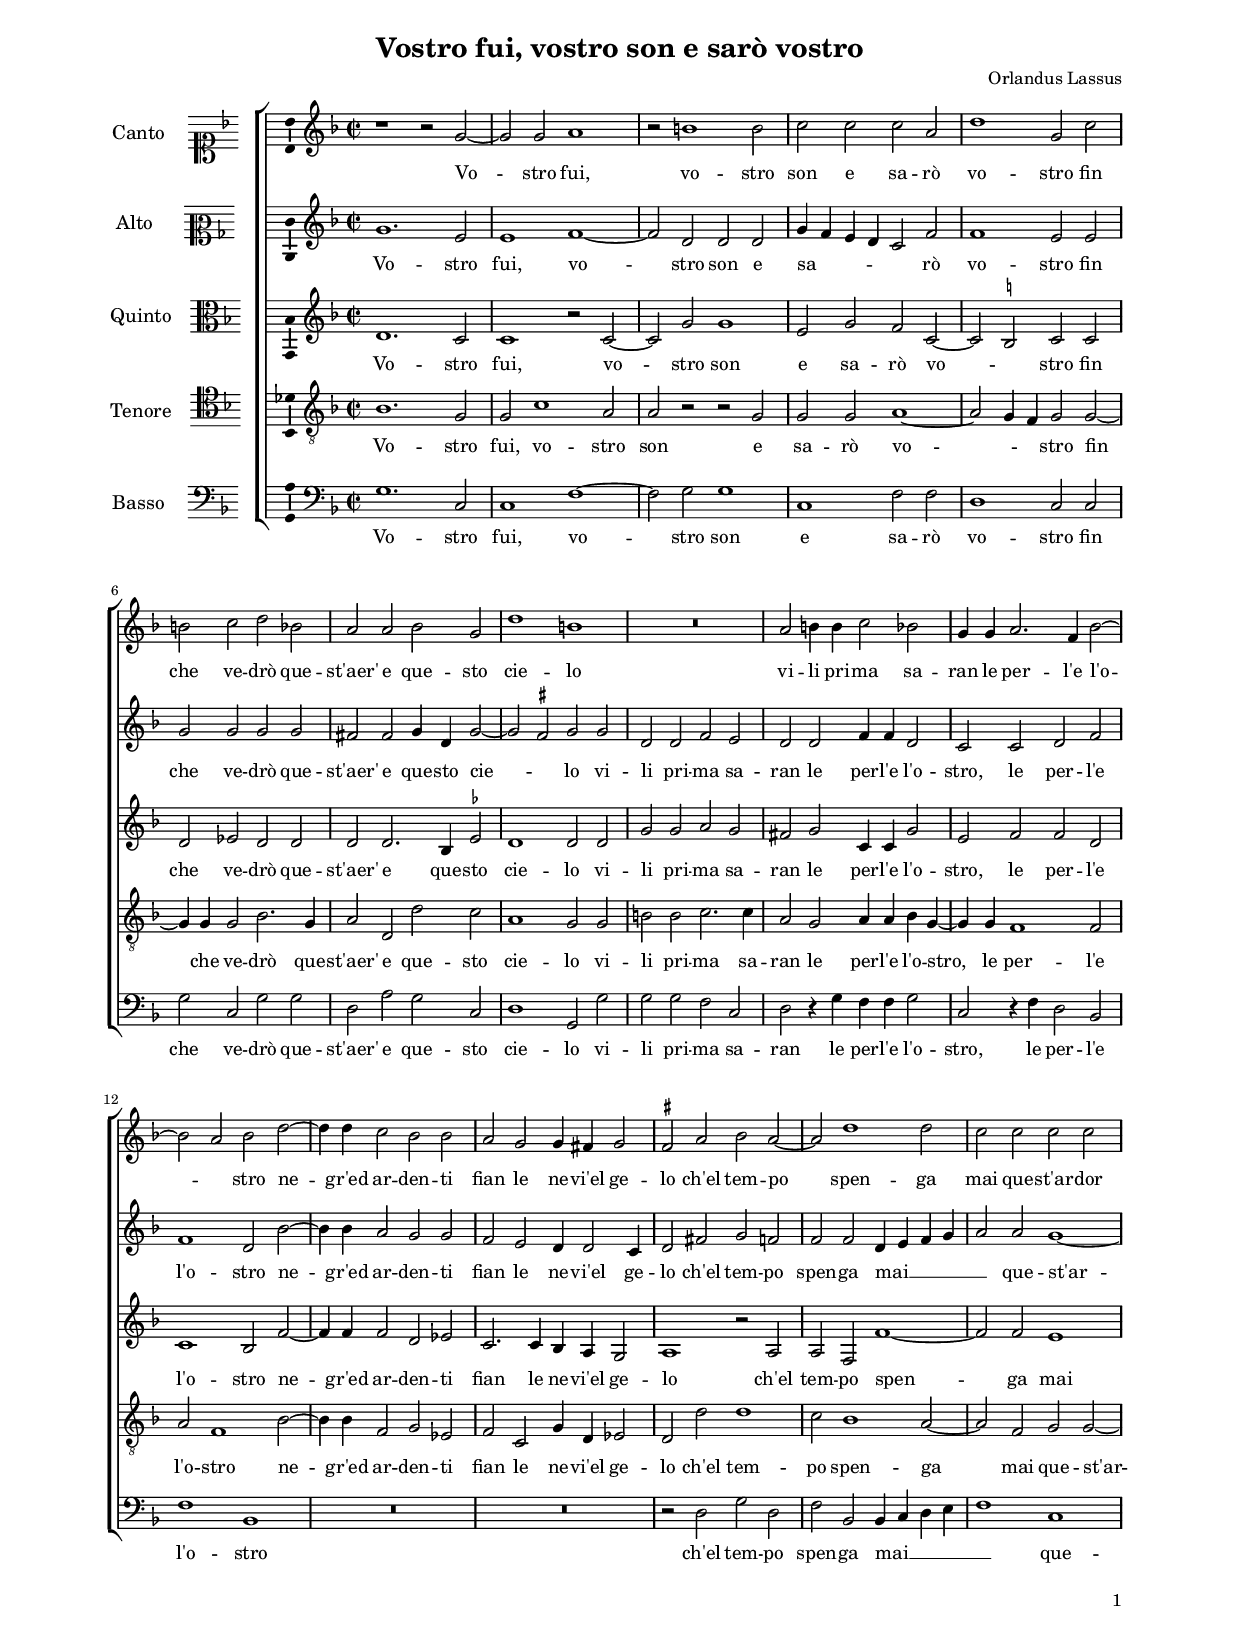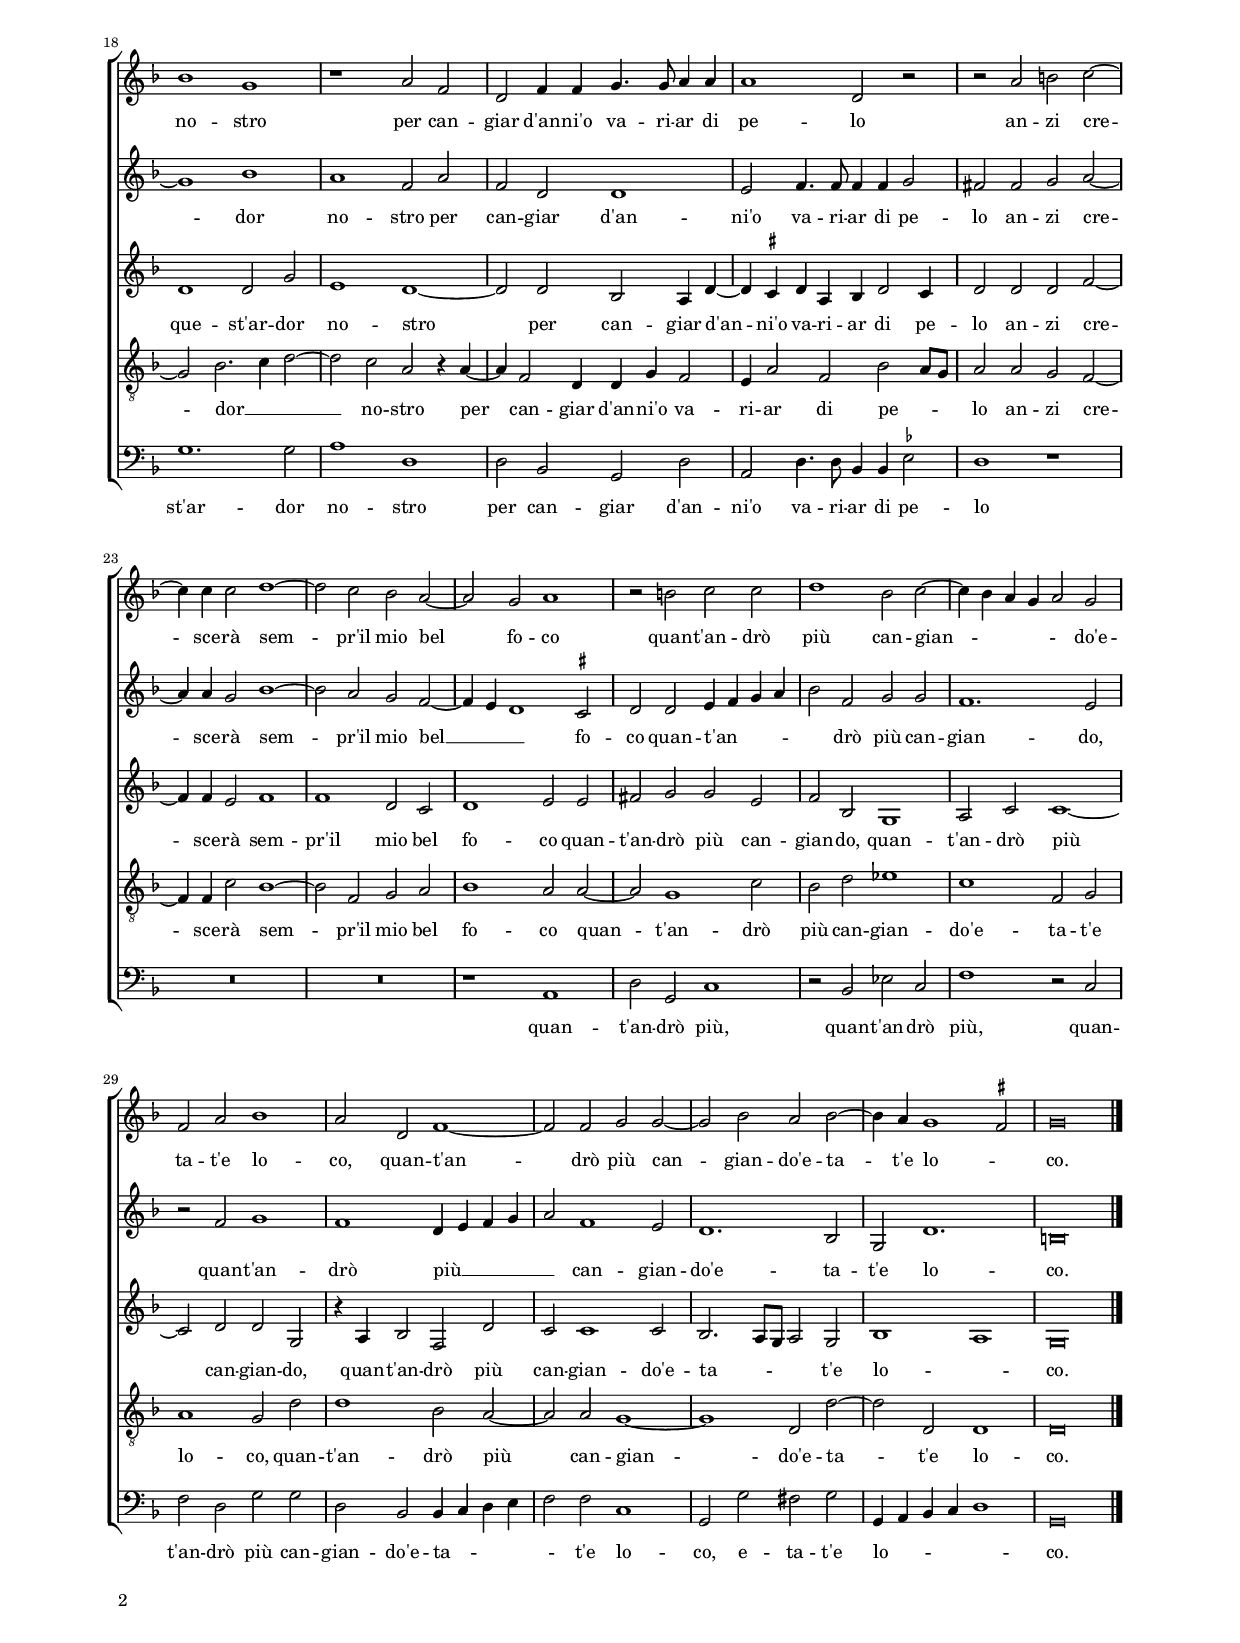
\header
{
  title="Vostro fui, vostro son e sarò vostro"
  composer="Orlandus Lassus"
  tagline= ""
}

\version "2.24.1"
\language deutsch
#(set-global-staff-size 15)
% #(set-default-paper-size "letter")
#(ly:set-option 'point-and-click #f)


\paper
	{
	top-margin = 1.8 \cm
	bottom-margin = 1.2 \cm
	left-margin = 2 \cm
	right-margin = 2 \cm
	ragged-bottom = ##f
	ragged-last-bottom = ##f
	print-page-number = ##f
	system-system-spacing = #'((basic-distance . 16) (minimum-distance . 14) (padding . 5) (strechability . 150))
	oddFooterMarkup=\markup   \fill-line { "" \fromproperty #'page:page-number-string }
	evenFooterMarkup=\markup  \fill-line { \fromproperty #'page:page-number-string "" }
	last-bottom-spacing = #'((basic-distance . 12) (minimum-distance . 7) (padding . 4))
	systems-per-page = 3
%	min-systems-per-page = 3
	markup-system-spacing.basic-distance = #12
	}

	
global = {
	\key f \major
	\time 2/2 \set Score.measureLength = #(ly:make-moment 2/1)
	\skip 1*2*34 \bar "|."
	}

	ficta = { \once \set suggestAccidentals = ##t }

	forget = #(define-music-function (music) (ly:music?) #{
		\accidentalStyle forget
		$music
		\accidentalStyle default
		#})



incipitcantus = \markup { \score {
	{
	\set Staff.instrumentName = \markup { \fontsize #1 "Canto" }
	\key f \major
	\clef soprano
	s4 \bar ""
	}
	\layout  {
	raggedright = ##t
	indent = 1.6 \cm
	line-width = 2.4\cm
	\context { \Staff \remove Time_signature_engraver }
	\override Staff.Clef.Y-extent = #'(0 . 0)
	}} \hspace #1 }

      
incipitaltus = \markup { \score {
	{
	\set Staff.instrumentName = \markup { \fontsize #1 "Alto" }
	\key f \major
	\clef mezzosoprano
	s4 \bar ""
	}
	\layout  {
	raggedright = ##t
	indent = 1.6 \cm
	line-width = 2.4\cm
	\context { \Staff \remove Time_signature_engraver }
	\override Staff.Clef.Y-extent = #'(0 . 0)
	}} \hspace #1 }
      
      
incipitquintus = \markup { \score {
	{
	\set Staff.instrumentName = \markup { \fontsize #1 "Quinto" }
	\key f \major
	\clef alto
	s4 \bar ""
	}
	\layout  {
	raggedright = ##t
	indent = 1.6 \cm
	line-width = 2.4\cm
	\context { \Staff \remove Time_signature_engraver }
	\override Staff.Clef.Y-extent = #'(0 . 0)
	}} \hspace #1 }
    
    
incipittenor = \markup { \score {
	{
	\set Staff.instrumentName = \markup { \fontsize #1 "Tenore" }
	\key f \major
	\clef tenor
	s4 \bar ""
	}
	\layout  {
	raggedright = ##t
	indent = 1.6 \cm
	line-width = 2.4\cm
	\context { \Staff \remove Time_signature_engraver }
	\override Staff.Clef.Y-extent = #'(0 . 0)
	}} \hspace #1 }
      
      
incipitbassus = \markup { \score {
	{
	\set Staff.instrumentName = \markup { \fontsize #1 "Basso" }
	\key f \major
	\clef bass
	s4 \bar ""
	}
	\layout  {
	raggedright = ##t
	indent = 1.6 \cm
	line-width = 2.4\cm
	\context { \Staff \remove Time_signature_engraver }
	\override Staff.Clef.Y-extent = #'(0 . 0)
	}} \hspace #1 }


cantus =  \relative c''
	{
	r1 r2 g~
	g2 g a1
	r2 h1 h2
	c2 c c a
%5
	d1 g,2 c |
	h2 c d b
	a2 a b g
	d'1 h
	R\breve
%10
	a2 h4 h c2 b |
	g4 g a2. f4 b2~
	b2 a b d~
	d4 d c2 b b
	a2 g g4 fis g2
%15
	\ficta fis2 a b a~ |
	a2 d1 d2
	c2 c c c
	b1 g
	r1 a2 f
%20
	d2 f4 f g4. g8 a4 a |
	a1 d,2 r
	r2 a' h c~
	c4 c c2 d1~
	d2 c b a~
%25
	a2 g a1 |
	r2 h c c
	d1 b2 c~
	c4 b a g a2 g
	f2 a b1
%30
	a2 d, f1~ |
	f2 f g g~
	g2 b a b~
	b4 a g1 \ficta fis2
	g\breve |
	}


altus =  \relative c'
	{
	g'1. e2
	e1 f~
	f2 d d d
	g4 f e d c2 f
%5
	f1 e2 e |
	g2 g g g
	fis2 fis g4 d g2~
	g2 \ficta fis g g
	d2 d f e
%10
	d2 d f4 f d2 |
	c2 c d f
	f1 d2 b'~
	b4 b a2 g g
	f2 e d4 d2 c4
%15
	d2 fis g f |
	f2 f d4 e f g
	a2 a g1~
	g1 b
	a1 f2 a
%20
	f2 d d1 |
	e2 f4. f8 f4 f g2
	fis2 fis g a~
	a4 a g2 b1~
	b2 a g f~
%25
	f4 e d1 \ficta cis2 |
	d2 d e4 f g a
	b2 f g g
	f1. e2
	r2 f g1
%30
	f1 d4 e f g |
	a2 f1 e2
	d1. b2
	g2 d'1.
	h\breve |
	}


quintus =  \relative c'
	{
	d1. c2
	c1 r2 c~
	c2 g' g1
	e2 g f c~
%5
	c2 \ficta h c c |
	d2 es d d
	d2 d2. b4 \ficta es2
	d1 d2 d
	g2 g a g
%10
	fis2 g c,4 c g'2 |
	e2 f f d
	c1 b2 f'~
	f4 f f2 d es
	c2. c4 b a g2
%15
	a1 r2 a |
	a2 f f'1~
	f2 f e1
	d1 d2 g
	e1 d~
%20
	d2 d b a4 d~ |
	d4 \ficta cis d a b d2 \forget c4
	d2 d d f~
	f4 f e2 f1
	f1 d2 c
%25
	d1 e2 e |
	fis2 g g e
	f2 b, g1
	a2 c c1~
	c2 d d g,
%30
	r4 a b2 f d' |
	c2 c1 c2
	b2. a8 g a2 g
	b1 a
	g\breve |
	}


tenor  =  \relative c'
	{
	b1. g2
	g2 c1 a2
	a2 r r g
	g2 g a1~
%5
	a2 g4 f g2 g~ |
	g4 g g2 b2. g4
	a2 d, d' c
	a1 g2 g
	h2 h c2. c4
%10
	a2 g a4 a b g~ |
	g4 g f1 f2
	a2 f1 b2~
	b4 b f2 g es
	f2 c g'4 d es2
%15
	d2 d' d1 |
	c2 b1 a2~
	a2 f g g~
	g2 b2. c4 d2~
	d2 c a r4 a~
%20
	a4 f2 d4 d g f2 |
	e4 a2 f b a8 g
	a2 a g f~
	f4 f c'2 b1~
	b2 f g a
%25
	b1 a2 a~ |
	a2 g1 c2
	b2 d es1
	c1 f,2 g
	a1 g2 d'
%30
	d1 b2 a~ |
	a2 a g1~
	g1 d2 d'~
	d2 d, d1
	d\breve |
	}


bassus  =  \relative c
	{
	g'1. c,2
	c1 f~
	f2 g g1
	c,1 f2 f
%5
	d1 c2 c |
	g'2 c, g' g
	d2 a' g c,
	d1 g,2 g'
	g2 g f c
%10
	d2 r4 g f f g2 |
	c,2 r4 f d2 b
	f'1 b,
	R\breve
	R\breve
%15
	r2 d g d |
	f2 b, b4 c d e
	f1 c
	g'1. g2
	a1 d,
%20
	d2 b g d' |
	a2 d4. d8 b4 b \ficta es2
	d1 r
	R\breve
	R\breve
%25
	r1 a |
	d2 g, c1
	r2 b es c
	f1 r2 c
	f2 d g g
%30
	d2 b b4 c d e |
	f2 f c1
	g2 g' fis g
	g,4 a b c d1
	g,\breve |
	}


lyricscantus = \lyricmode {
	Vo -- stro fui, vo -- stro son e sa -- rò vo -- stro
	fin che ve -- drò que -- st'aer' e que -- sto cie -- lo
	vi -- li pri -- ma sa -- ran le per -- l'e l'o -- _ stro
	ne -- gr'ed ar -- den -- ti fian le ne -- vi'el ge -- lo
	ch'el tem -- po spen -- ga mai que -- st'ar -- dor no -- stro
	per can -- giar d'an -- ni'o va -- ri -- ar di pe -- lo
	an -- zi cre -- sce -- rà sem -- pr'il mio bel fo -- co
	quan -- t'an -- drò più can -- gian -- _ _ _ _ do'e -- ta -- t'e lo -- co,
	quan -- t'an -- drò più can -- gian -- do'e -- ta -- t'e lo -- _ co.
	}


lyricsaltus = \lyricmode {
	Vo -- stro fui, vo -- stro son e sa -- _ _ _ _ rò vo -- stro
	fin che ve -- drò que -- st'aer' e que -- sto cie -- _ lo
	vi -- li pri -- ma sa -- ran le per -- l'e l'o -- stro,
	le per -- l'e l'o -- stro
	ne -- gr'ed ar -- den -- ti fian le ne -- vi'el ge -- lo
	ch'el tem -- po spen -- ga mai __ _ _ _ _ que -- st'ar -- dor no -- stro
	per can -- giar d'an -- ni'o va -- ri -- ar di pe -- lo
	an -- zi cre -- sce -- rà sem -- pr'il mio bel __ _ _ fo -- co
	quan -- t'an -- _ _ _ _ drò più can -- gian -- do,
	quan -- t'an -- drò più __ _ _ _ _ can -- gian -- do'e -- ta -- t'e lo -- co.
	}


lyricsquintus = \lyricmode {
	Vo -- stro fui, vo -- stro son e sa -- rò vo -- _ stro
	fin che ve -- drò que -- st'aer' e que -- sto cie -- lo
	vi -- li pri -- ma sa -- ran le per -- l'e l'o -- stro,
	le per -- l'e l'o -- stro
	ne -- gr'ed ar -- den -- ti fian le ne -- vi'el ge -- lo
	ch'el tem -- po spen -- ga mai que -- st'ar -- dor no -- stro
	per can -- giar d'an -- ni'o va -- ri -- ar di pe -- lo
	an -- zi cre -- sce -- rà sem -- pr'il mio bel fo -- co
	quan -- t'an -- drò più can -- gian -- do,
	quan -- t'an -- drò più can -- gian -- do,
	quan -- t'an -- drò più can -- gian -- do'e -- ta -- _ _ _ t'e lo -- _ co.
	}


lyricstenor = \lyricmode {
	Vo -- stro fui, vo -- stro son e sa -- rò vo -- _ _ stro
	fin che ve -- drò que -- st'aer' e que -- sto cie -- lo
	vi -- li pri -- ma sa -- ran le per -- l'e l'o -- stro,
	le per -- l'e l'o -- stro
	ne -- gr'ed ar -- den -- ti fian le ne -- vi'el ge -- lo
	ch'el tem -- po spen -- ga mai que -- st'ar -- dor __ _ _ no -- stro
	per can -- giar d'an -- ni'o va -- ri -- ar di pe -- _ _ lo
	an -- zi cre -- sce -- rà sem -- pr'il mio bel fo -- co
	quan -- t'an -- drò più can -- gian -- do'e -- ta -- t'e lo -- co,
	quan -- t'an -- drò più can -- gian -- do'e -- ta -- t'e lo -- co.
	}


lyricsbassus = \lyricmode {
	Vo -- stro fui, vo -- stro son e sa -- rò vo -- stro
	fin che ve -- drò que -- st'aer' e que -- sto cie -- lo
	vi -- li pri -- ma sa -- ran le per -- l'e l'o -- stro,
	le per -- l'e l'o -- stro
	ch'el tem -- po spen -- ga mai __ _ _ _ _ que -- st'ar -- dor no -- stro
	per can -- giar d'an -- ni'o va -- ri -- ar di pe -- lo
	quan -- t'an -- drò più,
	quan -- t'an -- drò più,
	quan -- t'an -- drò più can -- gian -- do'e -- ta -- _ _ _ _ t'e lo -- co,
	e -- ta -- t'e lo -- _ _ _ _ co.
	}


\score
{  
	\transpose c c {
	\new ChoirStaff \with { \override StaffGrouper.staff-staff-spacing.basic-distance = #12 }
	<<

	\new Staff << \global
	\new Voice="v1" {
		\set Staff.instrumentName=\incipitcantus
%		\set Staff.instrumentName= "S"
		\set Staff.midiInstrument = "reed organ"
		\clef violin
		\cantus }
	\new Lyrics \lyricsto "v1" {\lyricscantus }
	>>


	\new Staff << \global
	\new Voice="v2" {
		\set Staff.instrumentName=\incipitaltus
%		\set Staff.instrumentName= "A"
		\set Staff.midiInstrument = "reed organ"
		\clef violin 
		\altus}
	\new Lyrics \lyricsto "v2" {\lyricsaltus }
	>>


	\new Staff << \global
	\new Voice="v5" {
		\set Staff.instrumentName=\incipitquintus
%		\set Staff.instrumentName= "Q"
		\set Staff.midiInstrument = "reed organ"
		\clef violin
		\quintus}
	\new Lyrics \lyricsto "v5" {\lyricsquintus }
	>>


	\new Staff << \global
	\new Voice="v3" {
		\set Staff.instrumentName=\incipittenor
%		\set Staff.instrumentName= "T"
		\set Staff.midiInstrument = "reed organ"
		\clef "G_8"
		\tenor }
	\new Lyrics \lyricsto "v3" {\lyricstenor }
	>>


	\new Staff << \global
	\new Voice="v4" {
		\set Staff.instrumentName=\incipitbassus
%		\set Staff.instrumentName= "B"
		\set Staff.midiInstrument = "reed organ"
		\clef bass 
		\bassus }
	\new Lyrics \lyricsto "v4" {\lyricsbassus}
	>>

	>>
	} % transpose

	\layout
	{
	indent = 2.5\cm
	\context { \Lyrics \override VerticalAxisGroup.nonstaff-relatedstaff-spacing.padding = #1.4 }
%	\context { \Lyrics \override LyricText.font-size = #1 }
	\context { \Staff \override TimeSignature.break-visibility = #end-of-line-invisible }
	\context { \Staff \consists Ambitus_engraver }
	\context { \Score \override BarNumber.padding = #2 }
	\context { \Voice \override NoteHead.style = #'baroque }
	}

\midi
	{
	\tempo 2 = 90
	}

}


% EOF
